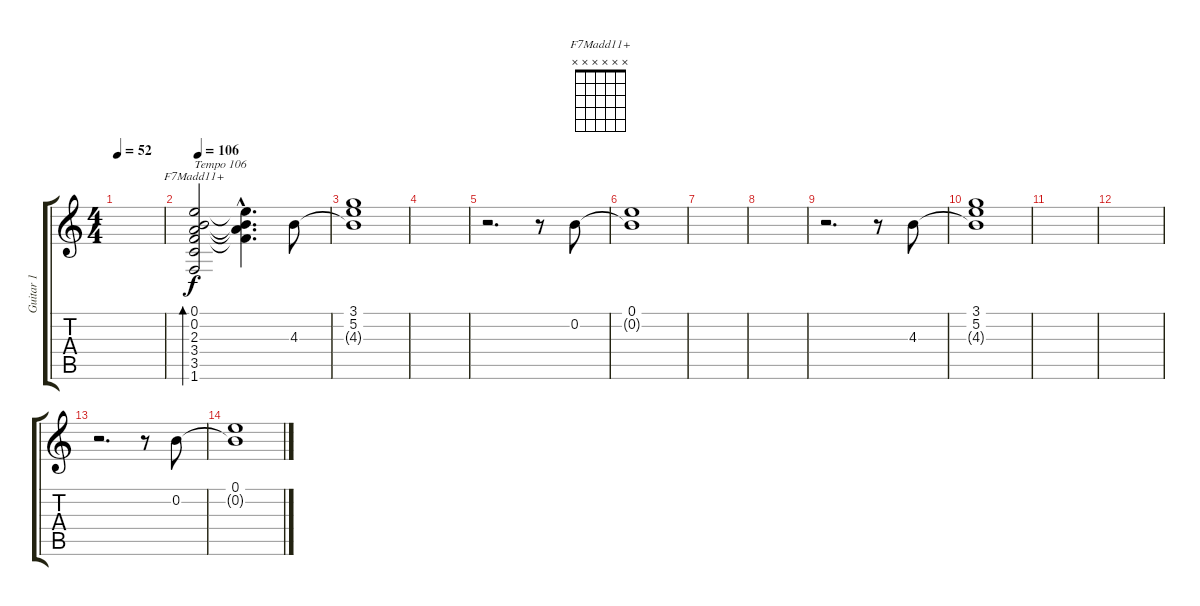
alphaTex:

\track ("Guitar 1" "Guitar 1") {instrument acousticguitarsteel}
\staff {score tabs}
\tuning (E4 B3 G3 D3 A2 E2) {hide}
\chord ("F7Madd11+" x x x x x x) {firstfret 0}
\ts (4 4)
\tempo 52
\clef g2
\ks c
|
\tempo 106
(0.1 0.2 2.3 3.4 3.5 1.6).2{bd 120 ch "F7Madd11+" txt "Tempo 106"} (0.1{hac t} 0.2{hac t} 2.3{hac t} 3.4{hac t}).4{d} 4.3.8 |
(3.1 5.2 4.3{t}).1 |
|
r.2{d} r.8 0.2.8 |
(0.1 0.2{t}).1 |
|
|
r.2{d} r.8 4.3.8 |
(3.1 5.2 4.3{t}).1 |
|
|
r.2{d} r.8 0.2.8 |
(0.1 0.2{t}).1
